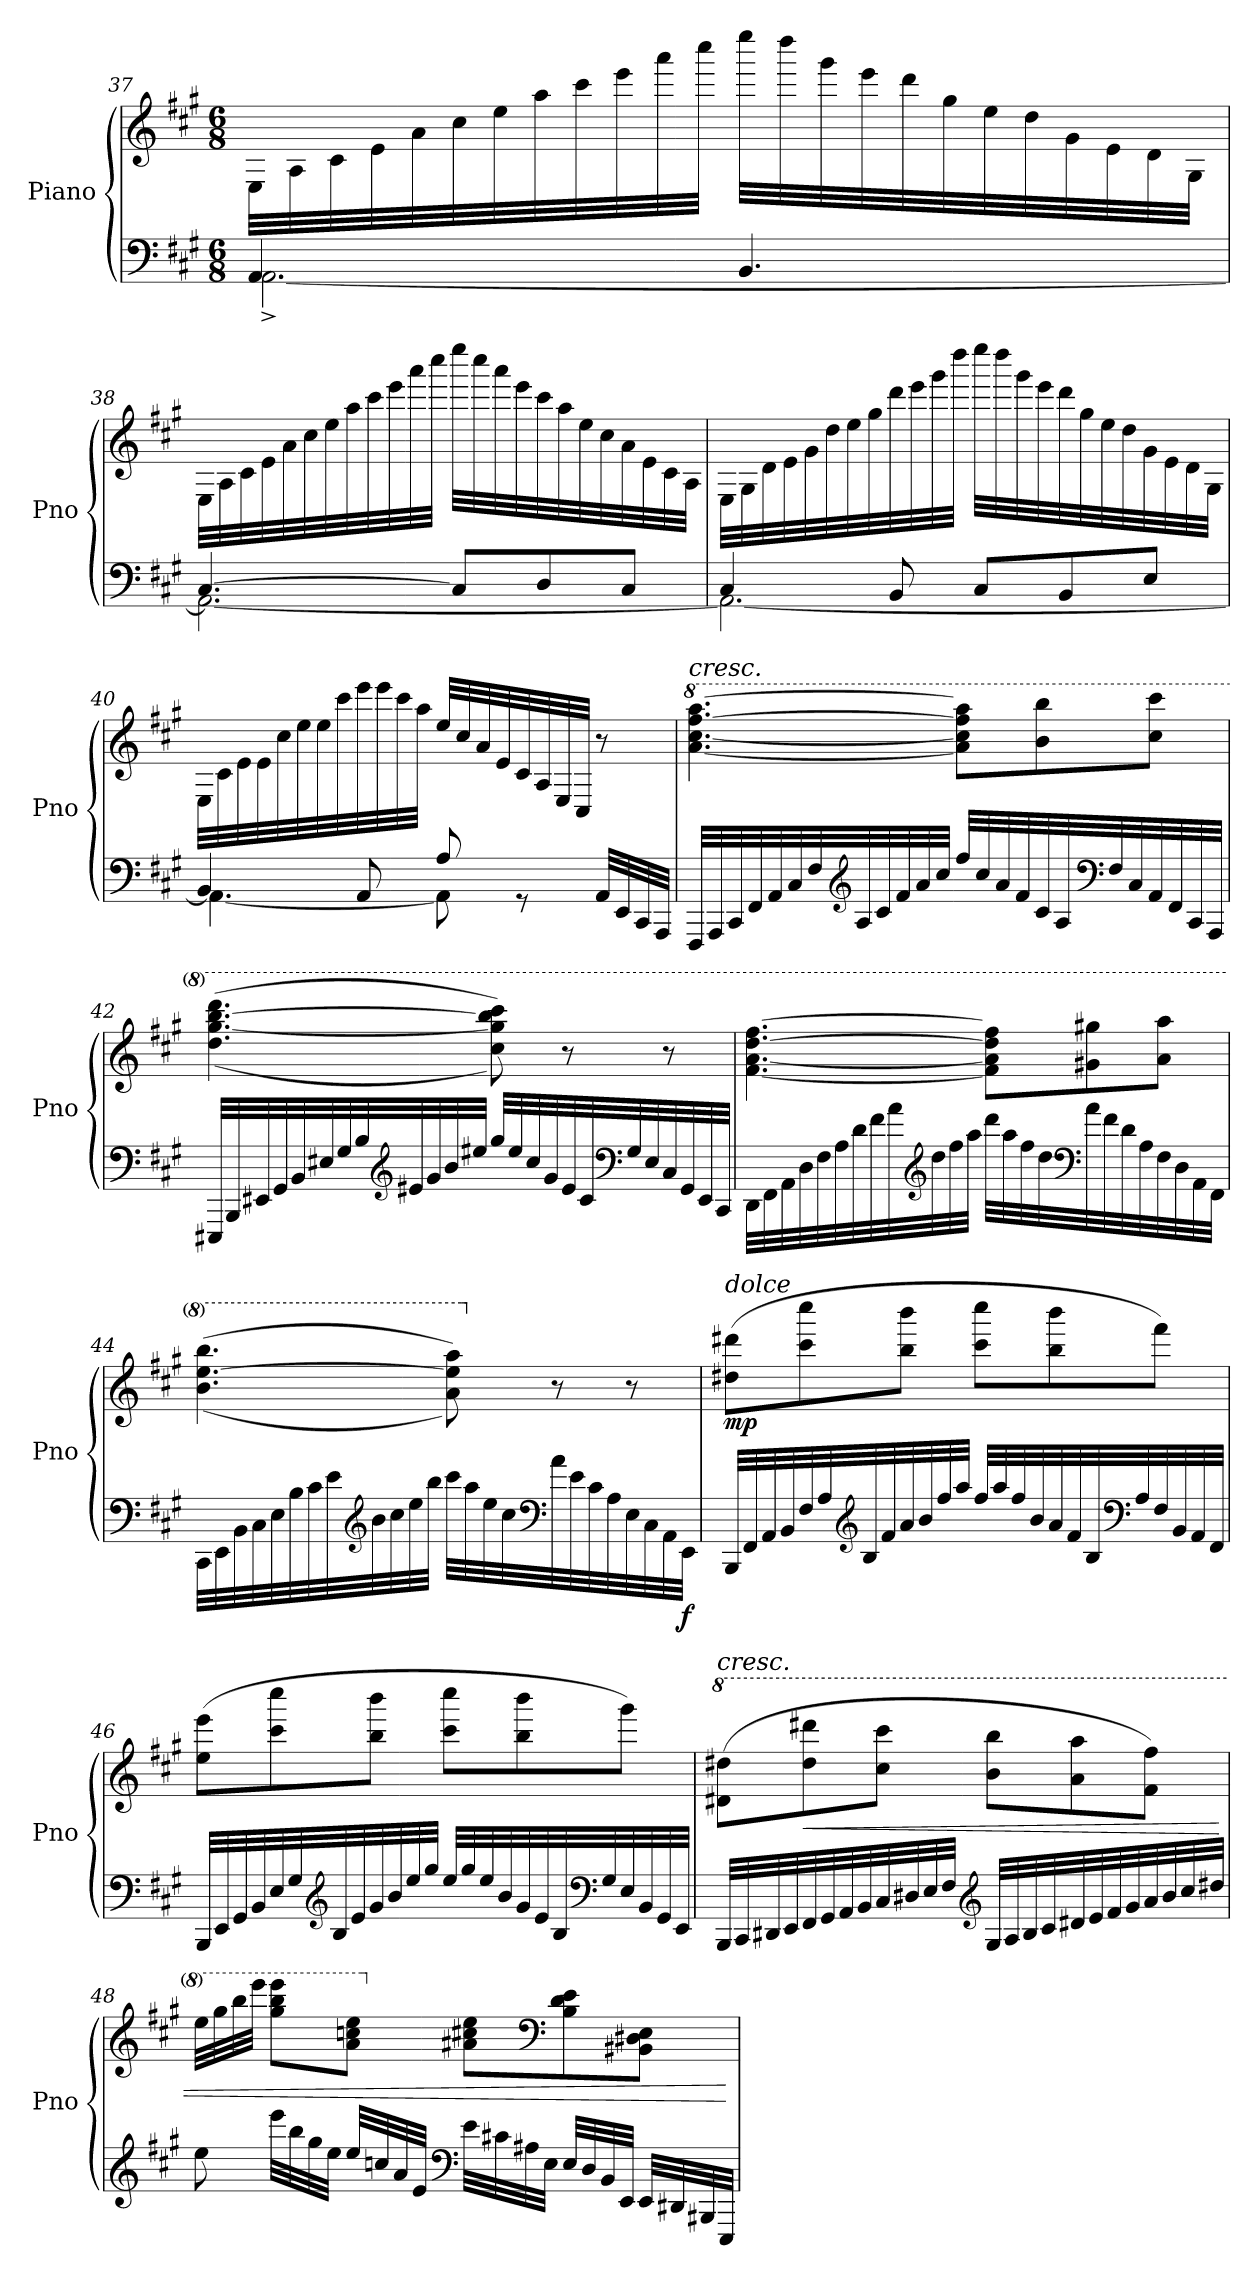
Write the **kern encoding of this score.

**kern	**kern	**dynam
*part1	*part1	*part1
*staff2	*staff1	*staff1/2
*I"Piano	*	*
*I'Pno	*	*
!!LO:LB:g=z
*clefF4	*clefG2	*
*k[f#c#g#]	*k[f#c#g#]	*
*M6/8	*M6/8	*
=37	=37	=37
*^	*	*
!	!	!	!LO:DY:b=2
!	!	!	!LO:DY:n=1:b
4.AA/	[2.AA^\	32E\LLL	sf mf
.	.	32A\	.
.	.	32c#\	.
.	.	32e\	.
.	.	32a\	.
.	.	32cc#\	.
.	.	32ee\	.
.	.	32aa\	.
.	.	32ccc#\	.
.	.	32eee\	.
.	.	32aaa\	.
.	.	32cccc#\JJJ	.
4.BB/	.	32eeee\LLL	.
.	.	32dddd\	.
.	.	32ggg#\	.
.	.	32eee\	.
.	.	32ddd\	.
.	.	32gg#\	.
.	.	32ee\	.
.	.	32dd\	.
.	.	32g#\	.
.	.	32e\	.
.	.	32d\	.
.	.	32G#\JJJ	.
=38	=38	=38	=38
[4.C#/	2.AA\_	32E\LLL	.
.	.	32A\	.
.	.	32c#\	.
.	.	32e\	.
.	.	32a\	.
.	.	32cc#\	.
.	.	32ee\	.
.	.	32aa\	.
.	.	32ccc#\	.
.	.	32eee\	.
.	.	32aaa\	.
.	.	32cccc#\JJJ	.
8C#/L]	.	32eeee\LLL	.
.	.	32cccc#\	.
.	.	32aaa\	.
.	.	32eee\	.
8D/	.	32ccc#\	.
.	.	32aa\	.
.	.	32ee\	.
.	.	32cc#\	.
8C#/J	.	32a\	.
.	.	32e\	.
.	.	32c#\	.
.	.	32A\JJJ	.
!!LO:LB:g=z
=39	=39	=39	=39
4C#/	2.AA\_	32E\LLL	.
.	.	32G#\	.
.	.	32d\	.
.	.	32e\	.
.	.	32g#\	.
.	.	32dd\	.
.	.	32ee\	.
.	.	32gg#\	.
8BB/	.	32ddd\	.
.	.	32eee\	.
.	.	32ggg#\	.
.	.	32dddd\JJJ	.
8C#/L	.	32eeee\LLL	.
.	.	32dddd\	.
.	.	32ggg#\	.
.	.	32eee\	.
8BB/	.	32ddd\	.
.	.	32gg#\	.
.	.	32ee\	.
.	.	32dd\	.
8E/J	.	32g#\	.
.	.	32e\	.
.	.	32d\	.
.	.	32G#\JJJ	.
=40	=40	=40	=40
4BB/	4.AA\_	32E\LLL	.
.	.	32c#\	.
.	.	32e\	.
.	.	32e\	.
.	.	32cc#\	.
.	.	32ee\	.
.	.	32ee\	.
.	.	32ccc#\	.
8AA/	.	32eee\	.
.	.	32eee\	.
.	.	32ccc#\	.
.	.	32aa\JJJ	.
8A/	8AA\]	32ee/LLL	.
.	.	32cc#/	.
.	.	32a/	.
.	.	32e/	.
8rGG	4ryy	32c#/	.
.	.	32A/	.
.	.	32E/	.
.	.	32C#/JJJ	.
32AA/LLL	.	8r	.
32EE/	.	.	.
32CC#/	.	.	.
32AAA/JJJ	.	.	.
*v	*v	*	*
!!LO:PB:g=z
=41	=41	=41
*	*8va	*
!	!LO:TX:a:i:t=cresc.	!
32FFF#/LLL	[4.aa\ [4.ccc#\ [4.fff#\ [4.aaa\	.
32AAA/	.	.
32CC#/	.	.
32FF#/	.	.
32AA/	.	.
32C#/	.	.
32F#/	.	.
*clefG2	*	*
32A/	.	.
32c#/	.	.
32f#/	.	.
32a/	.	.
32cc#/JJJ	.	.
32ff#/LLL	8aa\] 8ccc#\] 8fff#\] 8aaa\]L	.
32cc#/	.	.
32a/	.	.
32f#/	.	.
32c#/	8bb\ 8bbb\	.
32A/	.	.
*clefF4	*	*
32F#/	.	.
32C#/	.	.
32AA/	8ccc#\ 8cccc#\J	.
32FF#/	.	.
32CC#/	.	.
32AAA/JJJ	.	.
!!LO:LB:g=z
=42	=42	=42
32EEE#X/LLL	(>(4.ddd\ [4.ggg#\ [4.bbb\ 4.dddd\	.
32BBB/	.	.
32EE#X/	.	.
32GG#/	.	.
32BB/	.	.
32E#X/	.	.
32G#/	.	.
32B/	.	.
*clefG2	*	*
32e#X/	.	.
32g#/	.	.
32b/	.	.
32ee#X/JJJ	.	.
32gg#/LLL	8ccc#\ 8ggg#\] 8bbb\] 8cccc#\))	.
32ee#/	.	.
32cc#/	.	.
32g#/	.	.
32e#/	8r	.
32c#/	.	.
*clefF4	*	*
32G#/	.	.
32E#/	.	.
32C#/	8r	.
32GG#/	.	.
32EE#/	.	.
32CC#/JJJ	.	.
!!LO:LB:g=z
=43	=43	=43
32DD\LLL	[4.ff#\ [4.aa\ [4.ddd\ [4.fff#\	.
32FF#\	.	.
32AA\	.	.
32D\	.	.
32F#\	.	.
32A\	.	.
32d\	.	.
32f#\	.	.
32a\	.	.
*clefG2	*	*
32dd\	.	.
32ff#\	.	.
32aa\JJJ	.	.
32ddd\LLL	8ff#\] 8aa\] 8ddd\] 8fff#\]L	.
32aa\	.	.
32ff#\	.	.
32dd\	.	.
*clefF4	*	*
32a\	8gg#X\ 8ggg#X\	.
32f#\	.	.
32d\	.	.
32A\	.	.
32F#\	8aa\ 8aaa\J	.
32D\	.	.
32AA\	.	.
32FF#\JJJ	.	.
!!LO:LB:g=z
=44	=44	=44
32CC#\LLL	(>(4.bb\ [4.eee\ 4.bbb\	.
32EE\	.	.
32BB\	.	.
32C#\	.	.
32E\	.	.
32B\	.	.
32c#\	.	.
32e\	.	.
*clefG2	*	*
32b\	.	.
32cc#\	.	.
32ee\	.	.
32bb\JJJ	.	.
32ccc#\LLL	8aa\ 8eee\] 8aaa\))	.
32aa\	.	.
32ee\	.	.
32cc#\	.	.
*clefF4	*	*
*	*X8va	*
32a\	8r	.
32e\	.	.
32c#\	.	.
32A\	.	.
32E\	8r	.
32C#\	.	.
32AA\	.	.
!	!	!LO:DY:b=2
32EE\JJJ	.	f
!!LO:LB:g=z
=45	=45	=45
!	!LO:TX:a:i:t=dolce	!
!	!	!LO:DY:b
32BBB/LLL	(8dd#X\ 8ddd#X\L	mp
32FF#/	.	.
32AA/	.	.
32BB/	.	.
32F#/	8ccc#\ 8cccc#\	.
32A/	.	.
*clefG2	*	*
32B/	.	.
32f#/	.	.
32a/	8bb\ 8bbb\J	.
32b/	.	.
32ff#/	.	.
32aa/JJJ	.	.
32ff#/LLL	8ccc#\ 8cccc#\L	.
32aa/	.	.
32ff#/	.	.
32b/	.	.
32a/	8bb\ 8bbb\	.
32f#/	.	.
32B/	.	.
*clefF4	*	*
32A/	.	.
32F#/	8fff#\J)	.
32BB/	.	.
32AA/	.	.
32FF#/JJJ	.	.
=46	=46	=46
32BBB/LLL	(8ee\ 8eee\L	.
32EE/	.	.
32GG#/	.	.
32BB/	.	.
32E/	8ccc#\ 8cccc#\	.
32G#/	.	.
*clefG2	*	*
32B/	.	.
32e/	.	.
32g#/	8bb\ 8bbb\J	.
32b/	.	.
32ee/	.	.
32gg#/JJJ	.	.
32ee/LLL	8ccc#\ 8cccc#\L	.
32gg#/	.	.
32ee/	.	.
32b/	.	.
32g#/	8bb\ 8bbb\	.
32e/	.	.
32B/	.	.
*clefF4	*	*
32G#/	.	.
32E/	8ggg#\J)	.
32BB/	.	.
32GG#/	.	.
32EE/JJJ	.	.
!!LO:PB:g=z
=47	=47	=47
*	*8va	*
!	!LO:TX:a:i:t=cresc.	!
32BBB/LLL	(8dd#X\ 8ddd#X\L	.
32CC#/	.	.
32DD#X/	.	.
32EE/	.	.
!	!	!LO:HP:b
32FF#/	8ddd#\ 8dddd#X\	<
32GG#/	.	.
32AA/	.	.
32BB/	.	.
32C#/	8ccc#\ 8cccc#\J	.
32D#X/	.	.
32E/	.	.
32F#/JJJ	.	.
*clefG2	*	*
32G#/LLL	8bb\ 8bbb\L	.
32A/	.	.
32B/	.	.
32c#/	.	.
32d#X/	8aa\ 8aaa\	.
32e/	.	.
32f#/	.	.
32g#/	.	.
32a/	8ff#\ 8fff#\J)	.
32b/	.	.
32cc#/	.	.
32dd#X/JJJ	.	.
!!LO:LB:g=z
=48	=48	=48
8ee\	32eee\LLL	.
.	32ggg#\	.
.	32bbb\	.
.	32eeee\JJJ	.
32eee\LLL	8ggg#\ 8bbb\ 8eeee\L	.
32bb\	.	.
32gg#\	.	.
32ee\JJJ	.	.
32ee/LLL	8aa\ 8cccn\ 8eee\J	.
32ccn/	.	.
32a/	.	.
32e/JJJ	.	.
*clefF4	*	*
*	*X8va	*
32e\LLL	8a#X\ 8cc#X\ 8ee\L	.
32c#X\	.	.
32A#X\	.	.
32E\JJJ	.	.
*	*clefF4	*
32E/LLL	8B\ 8d\ 8e\	.
32D/	.	.
32BB/	.	.
32EE/JJJ	.	.
32EE/LLL	8BB#X\ 8D#X\ 8E\J	.
32DD#X/	.	.
32BBB#X/	.	.
32EEE/JJJ	.	.
.	.	[
=	=	=
*-	*-	*-
